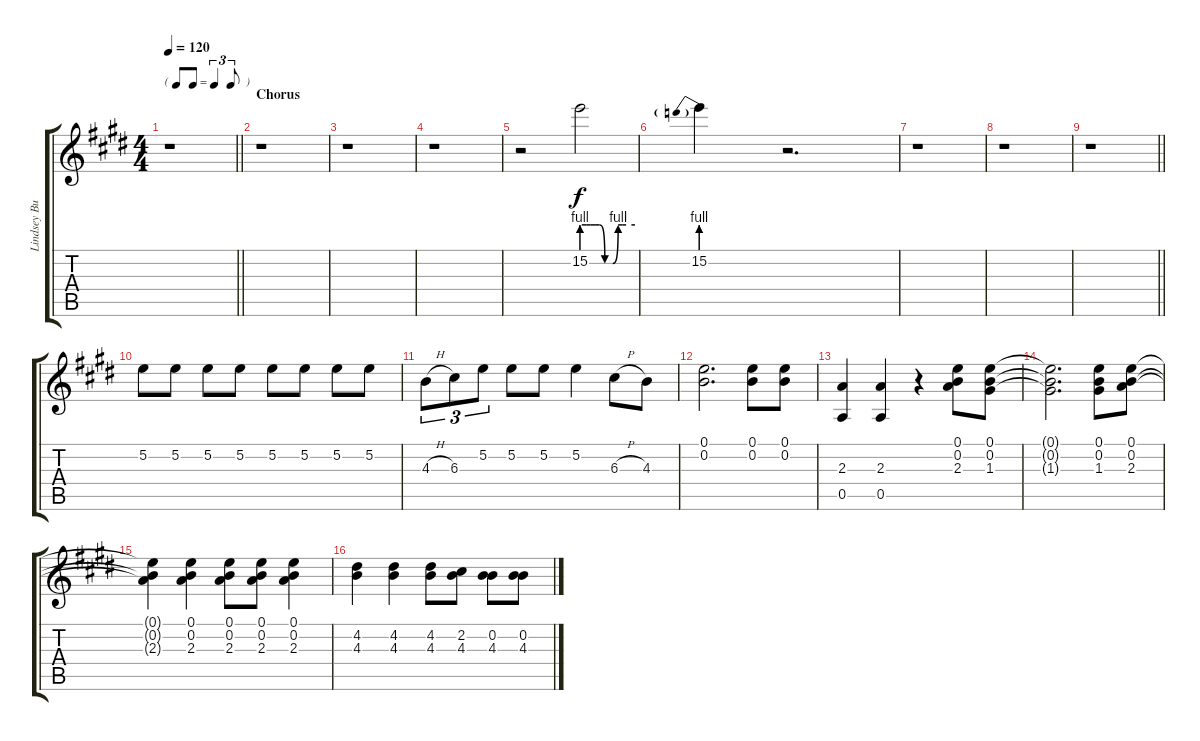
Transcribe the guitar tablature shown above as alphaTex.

\track ("Lindsey Buckingham (Lead)" "Lindsey Bu") {instrument electricguitarclean}
\staff {score tabs}
\tuning (E4 B3 G3 D3 A2 E2) {hide}
\ts (4 4)
\tf triplet8th
\tempo 120
\clef g2
\barLineRight lightlight
\ks e
r.1{dy f} |
\section ("" "Chorus")
r.1 |
r.1 |
r.1 |
r.2 15.2{be (custom 0 4 5 4 10 4 15 4 20 4 26 0 29 0 35 0 41 4 46 4 50 4 60 4)}.2 |
15.2{be (prebend 0 4 60 4)}.4 r.2{d} |
r.1 |
r.1 |
\barLineRight lightlight
r.1{instrument electricguitarclean} |
5.2.8 5.2.8 5.2.8 5.2.8 5.2.8 5.2.8 5.2.8 5.2.8 |
4.3{h}.8{tu (3 2)} 6.3.8{tu (3 2)} 5.2.8{tu (3 2)} 5.2.8 5.2.8 5.2.4 6.3{h}.8 4.3.8 |
(0.1 0.2).2{d} (0.1 0.2).8 (0.1 0.2).8 |
(2.3 0.5).4 (2.3 0.5).4 r.4 (0.1 0.2 2.3).8 (0.1 0.2 1.3).8 |
(0.1{t} 0.2{t} 1.3{t}).2{d} (0.1 0.2 1.3).8 (0.1 0.2 2.3).8 |
(0.1{t} 0.2{t} 2.3{t}).4 (0.1 0.2 2.3).4 (0.1 0.2 2.3).8 (0.1 0.2 2.3).8 (0.1 0.2 2.3).4 |
(4.2 4.3).4 (4.2 4.3).4 (4.2 4.3).8 (2.2 4.3).8 (0.2 4.3).8 (0.2 4.3).8
